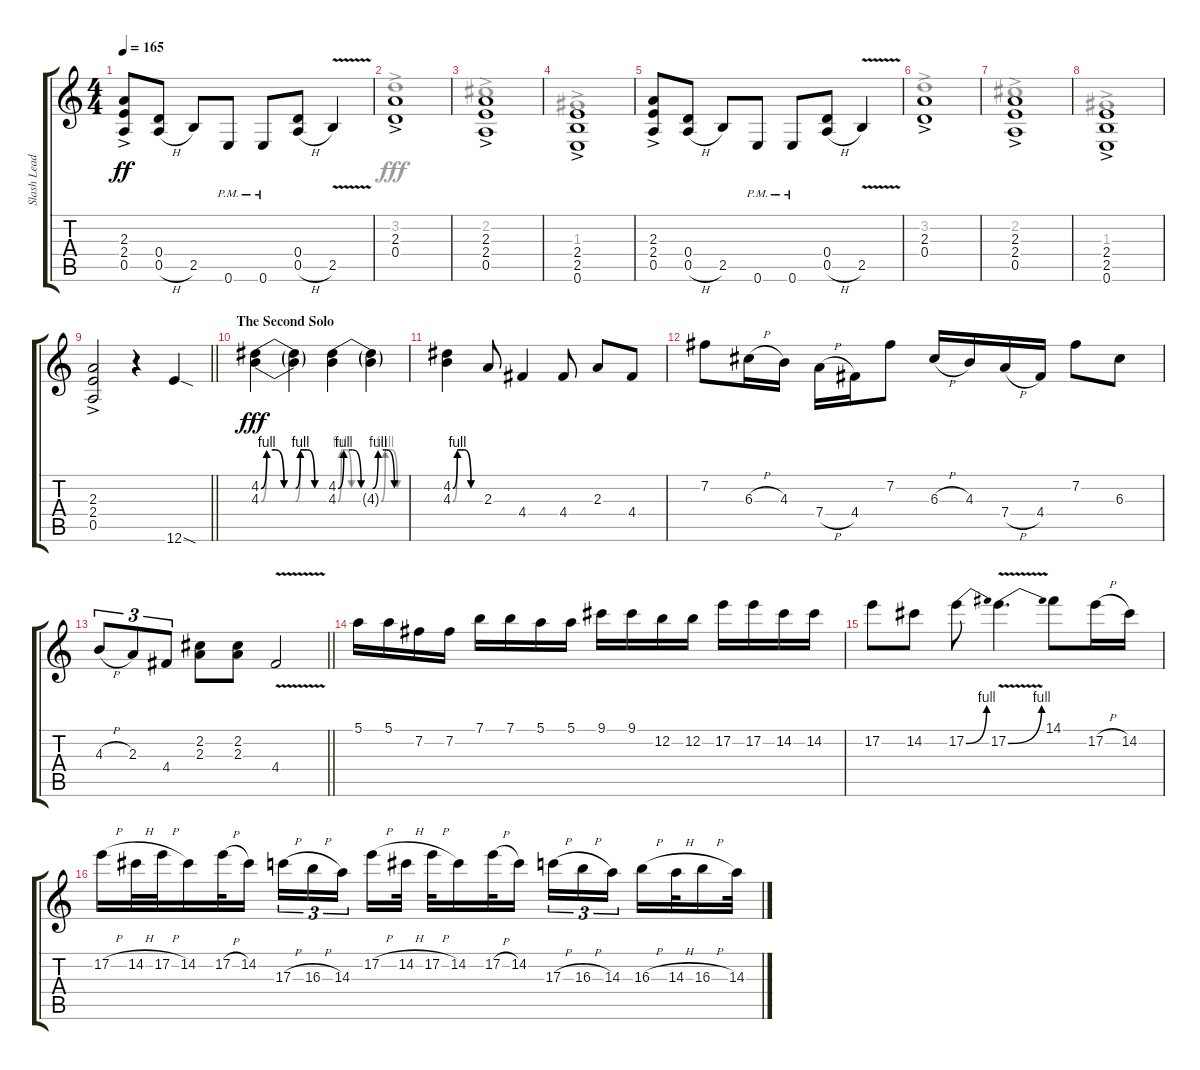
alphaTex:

\track ("Slash Lead Guitar" "Slash Lead") {instrument overdrivenguitar}
\staff {score tabs}
\tuning (E4 B3 G3 D3 A2 E2) {hide}
\voice
\ts (4 4)
\tempo 165
\clef g2
\ks c
(2.3{ac} 2.4{ac} 0.5{ac}).8{dy ff} (0.4 0.5{h}).8 2.5.8 0.6{pm}.8 0.6{pm}.8 (0.4 0.5{h}).8 2.5{v}.4 |
(2.3{ac} 0.4{ac}).1 |
(2.3{ac} 2.4{ac} 0.5{ac}).1 |
(2.4{ac} 2.5{ac} 0.6{ac}).1 |
(2.3{ac} 2.4{ac} 0.5{ac}).8 (0.4 0.5{h}).8 2.5.8 0.6{pm}.8 0.6{pm}.8 (0.4 0.5{h}).8 2.5{v}.4 |
(2.3{ac} 0.4{ac}).1 |
(2.3{ac} 2.4{ac} 0.5{ac}).1 |
(2.4{ac} 2.5{ac} 0.6{ac}).1 |
\barLineRight lightlight
(2.3{ac} 2.4{ac} 0.5{ac}).2 r.4 12.6{sod}.4 |
\section ("" "The Second Solo")
(4.2{be (custom 0 0 10 4 25 4 40 0 60 0)} 4.3{be (custom 0 0 10 4 25 4 40 0 60 0)}).4{dy fff} (4.2{be (custom 0 0 10 4 25 4 40 0 60 0) t} 4.3{be (custom 0 0 10 4 25 4 40 0 60 0) t}).4 (4.2{be (custom 0 0 10 4 25 4 40 0 60 0)} 4.3{be (custom 0 0 10 4 25 4 40 0 60 0)}).4 (4.2{be (custom 0 0 10 4 25 4 40 0 60 0) t} 4.3{be (custom 0 0 10 4 25 4 40 0 60 0) g}).4 |
(4.2{be (custom 0 0 10 4 25 4 40 0 60 0)} 4.3{be (custom 0 0 10 4 25 4 40 0 60 0)}).4 2.3.8 4.4.4 4.4.8 2.3.8 4.4.8 |
7.2.8 6.3{h}.16 4.3.16 7.4{h}.16 4.4.16 7.2.8 6.3{h}.16 4.3.16 7.4{h}.16 4.4.16 7.2.8 6.3.8 |
\barLineRight lightlight
4.3{h}.8{tu (3 2)} 2.3.8{tu (3 2)} 4.4.8{tu (3 2)} (2.2 2.3).8 (2.2 2.3).8 4.4{v}.2 |
5.1.16 5.1.16 7.2.16 7.2.16 7.1.16 7.1.16 5.1.16 5.1.16 9.1.16 9.1.16 12.2.16 12.2.16 17.2.16 17.2.16 14.2.16 14.2.16 |
17.2.8 14.2.8 17.2{be (bend 0 0 60 4)}.8 17.2{be (bend 0 0 60 4) v}.4{d} 14.1.8 17.2{h}.16 14.2.16 |
17.2{h}.16 14.2{h}.32 17.2{h}.32 14.2.16 17.2{h}.32 14.2.16 17.3{h}.16{tu (3 2)} 16.3{h}.16{tu (3 2)} 14.3.16{tu (3 2) beam splitsecondary} 17.2{h}.16 14.2{h}.32 17.2{h}.32 14.2.16 17.2{h}.32 14.2.16{beam splitsecondary} 17.3{h}.16{tu (3 2)} 16.3{h}.16{tu (3 2)} 14.3.16{tu (3 2) beam splitsecondary} 16.3{h}.16 14.3{h}.32 16.3{h}.16 14.3.32
\voice
\clef g2
\ottava regular
\simile none
\ks c
|
3.2{ac}.1 |
2.2{ac}.1 |
1.3{ac}.1 |
|
3.2{ac}.1 |
2.2{ac}.1 |
1.3{ac}.1 |
\barLineRight lightlight
|
|
|
|
\barLineRight lightlight
|
|
|
